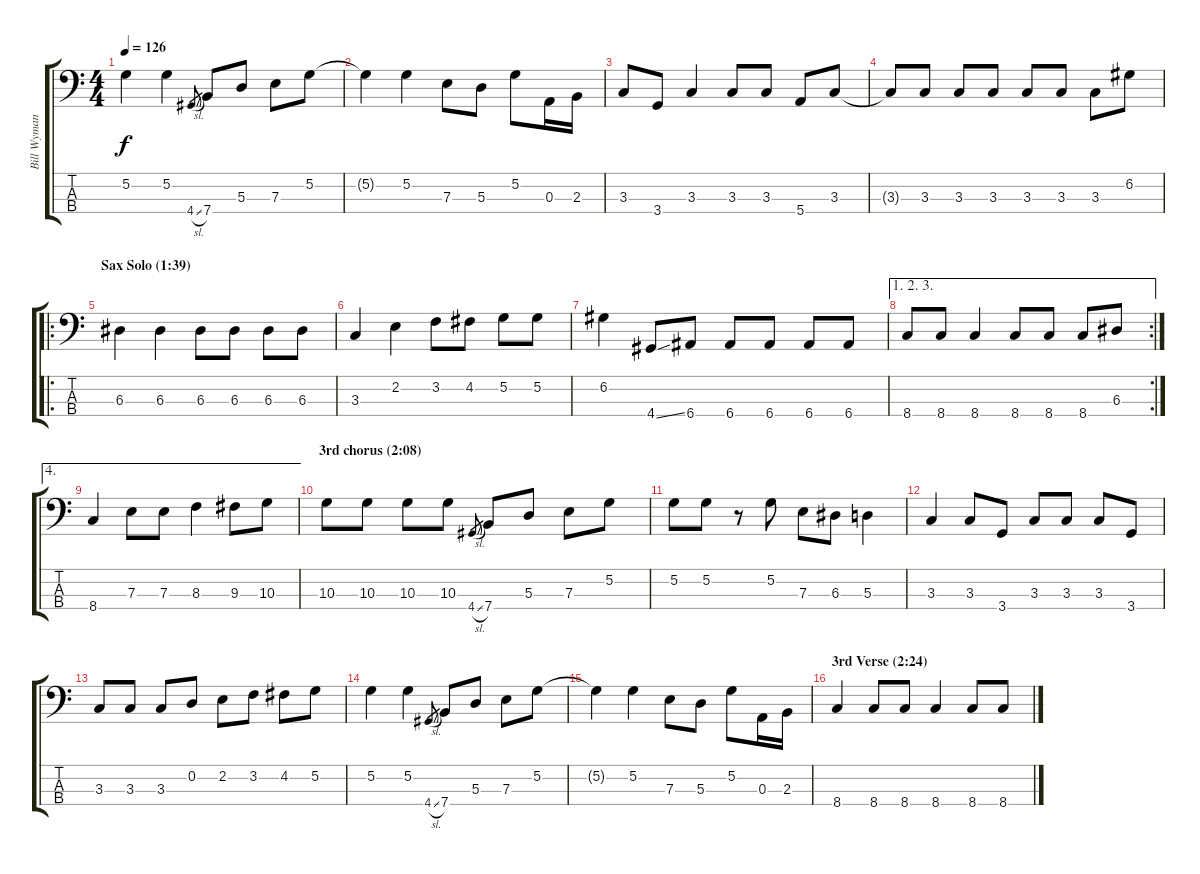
\track ("Bill Wyman" "Bill Wyman") {instrument electricbassfinger}
\staff {score tabs}
\tuning (G2 D2 A1 E1) {hide}
\ts (4 4)
\tempo 126
\clef f4
\ks c
5.2.4{dy f} 5.2.4 4.4{sl}.8{gr} 7.4.8 5.3.8 7.3.8 5.2.8 |
5.2{t}.4 5.2.4 7.3.8 5.3.8 5.2.8 0.3.16 2.3.16 |
3.3.8 3.4.8 3.3.4 3.3.8 3.3.8 5.4.8 3.3.8 |
3.3{t}.8 3.3.8 3.3.8 3.3.8 3.3.8 3.3.8 3.3.8 6.2.8 |
\ro
\section ("" "Sax Solo (1:39)")
6.3.4 6.3.4 6.3.8 6.3.8 6.3.8 6.3.8 |
3.3.4 2.2.4 3.2.8 4.2.8 5.2.8 5.2.8 |
6.2.4 4.4{ss}.8 6.4.8 6.4.8 6.4.8 6.4.8 6.4.8 |
\ae (1 2 3)
\rc 2
8.4.8 8.4.8 8.4.4 8.4.8 8.4.8 8.4.8 6.3.8 |
\ae 4
8.4.4 7.3.8 7.3.8 8.3.4 9.3.8 10.3.8 |
\section ("" "3rd chorus (2:08)")
10.3.8 10.3.8 10.3.8 10.3.8 4.4{sl}.8{gr} 7.4.8 5.3.8 7.3.8 5.2.8 |
5.2.8 5.2.8 r.8 5.2.8 7.3.8 6.3.8 5.3.4 |
3.3.4 3.3.8 3.4.8 3.3.8 3.3.8 3.3.8 3.4.8 |
3.3.8 3.3.8 3.3.8 0.2.8 2.2.8 3.2.8 4.2.8 5.2.8 |
5.2.4 5.2.4 4.4{sl}.8{gr} 7.4.8 5.3.8 7.3.8 5.2.8 |
5.2{t}.4 5.2.4 7.3.8 5.3.8 5.2.8 0.3.16 2.3.16 |
\section ("" "3rd Verse (2:24)")
8.4.4 8.4.8 8.4.8 8.4.4 8.4.8 8.4.8
